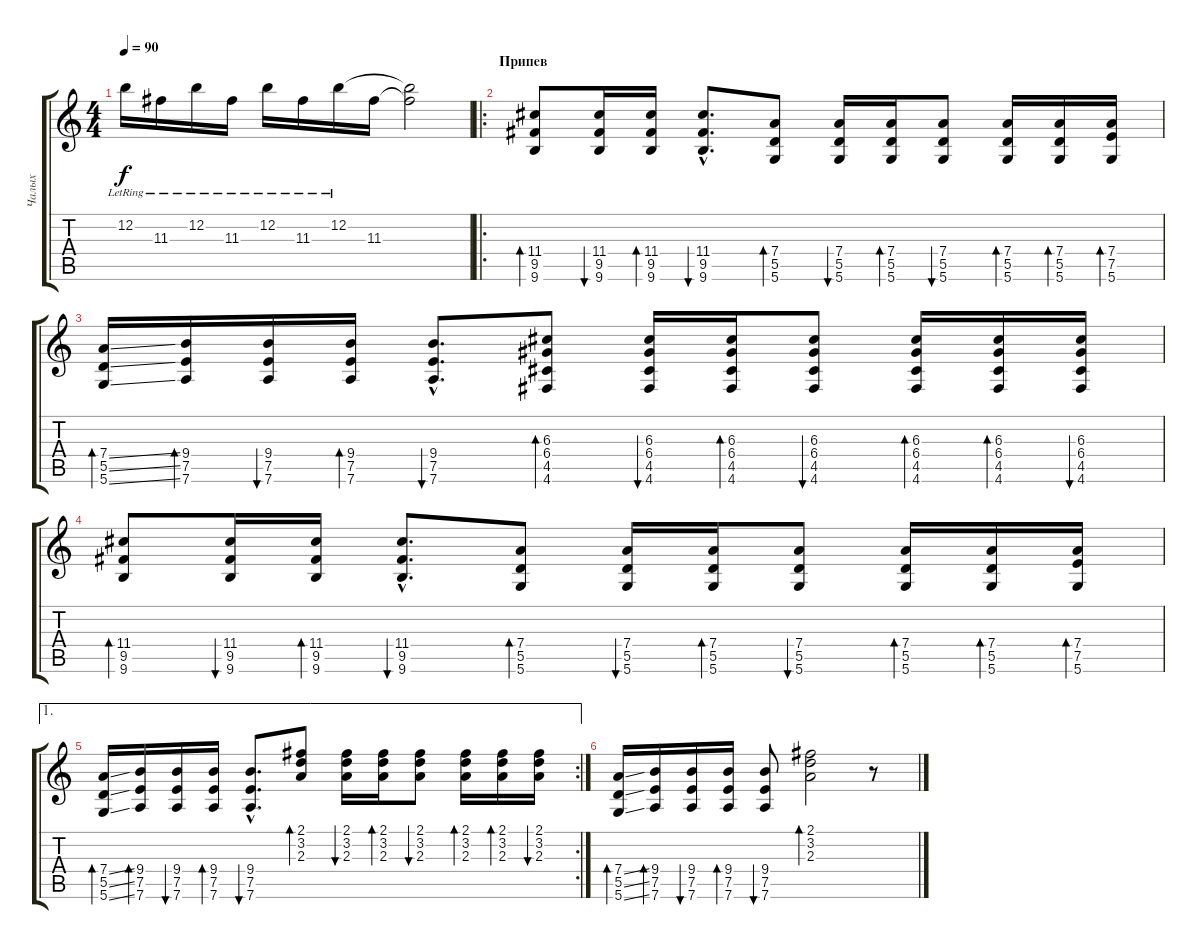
\track ("Чалых" "Чалых") {instrument electricguitarjazz}
\staff {score tabs}
\tuning (E4 B3 G3 D3 A2 D2) {hide}
\ts (4 4)
\tempo 90
\clef g2
\ks c
12.2{lr}.16{dy f} 11.3{lr}.16 12.2{lr}.16 11.3{lr}.16 12.2{lr}.16 11.3{lr}.16 12.2{lr}.16 11.3.16 (12.2{t} 11.3{t}).2 |
\ro
\section ("" "Припев")
(11.4 9.5 9.6).8{bd 60} (11.4 9.5 9.6).16{bu 60} (11.4 9.5 9.6).16{bd 60} (11.4{hac} 9.5{hac} 9.6{hac}).8{d bu 60} (7.4 5.5 5.6).8{bd 60} (7.4 5.5 5.6).16{bu 60} (7.4 5.5 5.6).16{bd 60} (7.4 5.5 5.6).8{bu 60} (7.4 5.5 5.6).16{bd 60} (7.4 5.5 5.6).16{bd 60} (7.4 7.5 5.6).16{bd 60} |
(7.4{ss} 5.5{ss} 5.6{ss}).16{bd 60} (9.4 7.5 7.6).16{bd 60} (9.4 7.5 7.6).16{bu 60} (9.4 7.5 7.6).16{bd 60} (9.4{hac} 7.5{hac} 7.6{hac}).8{d bu 60} (6.3 6.4 4.5 4.6).8{bd 60} (6.3 6.4 4.5 4.6).16{bu 60} (6.3 6.4 4.5 4.6).16{bd 60} (6.3 6.4 4.5 4.6).8{bu 60} (6.3 6.4 4.5 4.6).16{bd 60} (6.3 6.4 4.5 4.6).16{bd 60} (6.3 6.4 4.5 4.6).16{bu 60} |
(11.4 9.5 9.6).8{bd 60} (11.4 9.5 9.6).16{bu 60} (11.4 9.5 9.6).16{bd 60} (11.4{hac} 9.5{hac} 9.6{hac}).8{d bu 60} (7.4 5.5 5.6).8{bd 60} (7.4 5.5 5.6).16{bu 60} (7.4 5.5 5.6).16{bd 60} (7.4 5.5 5.6).8{bu 60} (7.4 5.5 5.6).16{bd 60} (7.4 5.5 5.6).16{bd 60} (7.4 7.5 5.6).16{bd 60} |
\ae 1
\rc 2
(7.4{ss} 5.5{ss} 5.6{ss}).16{bd 60} (9.4 7.5 7.6).16{bd 60} (9.4 7.5 7.6).16{bu 60} (9.4 7.5 7.6).16{bd 60} (9.4{hac} 7.5{hac} 7.6{hac}).8{d bu 60} (2.1 3.2 2.3).8{bd 60} (2.1 3.2 2.3).16{bu 60} (2.1 3.2 2.3).16{bd 60} (2.1 3.2 2.3).8{bu 60} (2.1 3.2 2.3).16{bd 60} (2.1 3.2 2.3).16{bd 60} (2.1 3.2 2.3).16{bu 60} |
(7.4{ss} 5.5{ss} 5.6{ss}).16{bd 60} (9.4 7.5 7.6).16{bd 60} (9.4 7.5 7.6).16{bu 60} (9.4 7.5 7.6).16{bd 60} (9.4 7.5 7.6).8{bu 60} (2.1 3.2 2.3).2{bd 60} r.8
